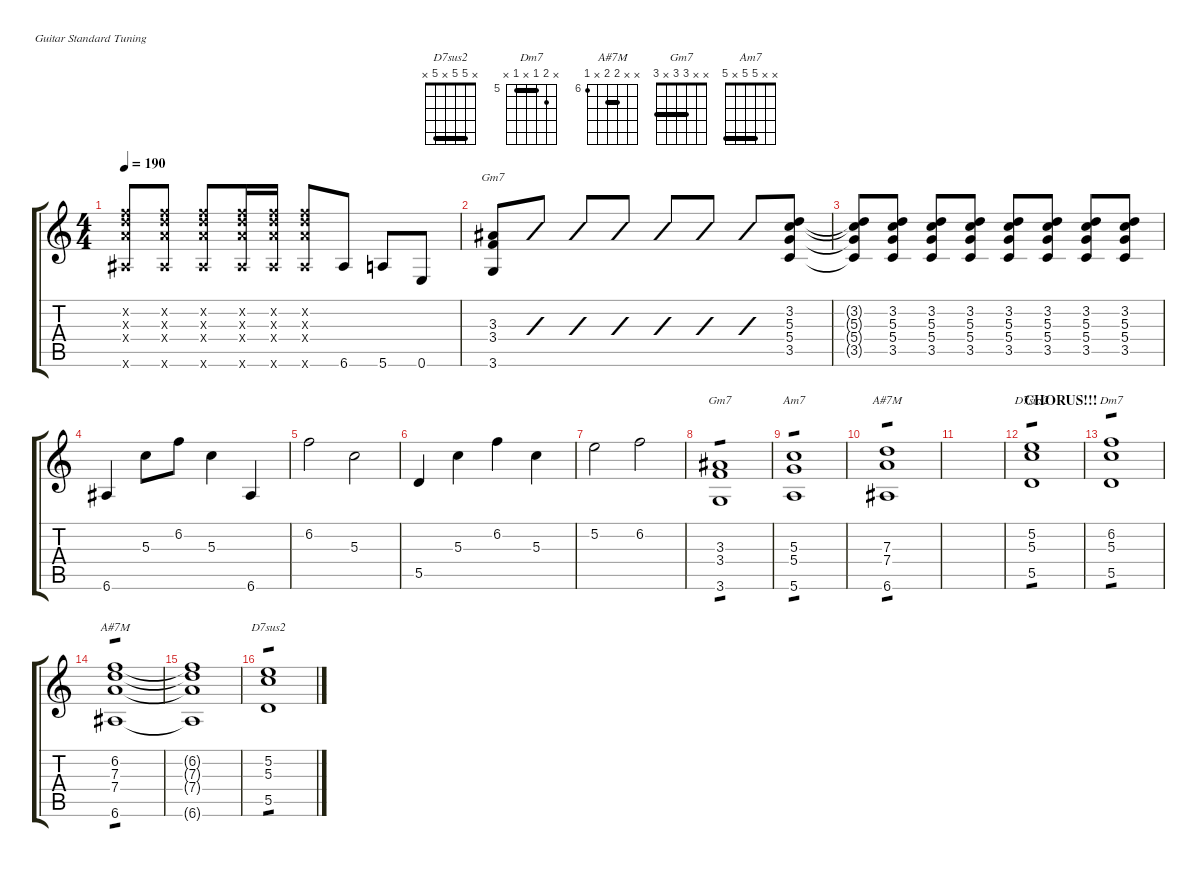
\defaultSystemsLayout 4
\hideDynamics
\bracketExtendMode groupsimilarinstruments
\singleTrackTrackNamePolicy hidden
\track ("Rhythm" "S-Gt") {defaultSystemsLayout 4 instrument acousticguitarsteel}
\staff {score tabs}
\tuning (E4 B3 G3 D3 A2 E2)
\chord ("D7sus2" x 5 5 x 5 x) {showfingering false barre (5 5)}
\chord ("Dm7" x 6 5 x 5 x) {firstfret 5 showfingering false barre 5}
\chord ("A#7M" x 6 7 7 x 6) {firstfret 6 showfingering false barre 6}
\chord ("Gm7" x x 3 3 x 3) {showfingering false barre (3 3)}
\chord ("Am7" x x 5 5 x 5) {showfingering false barre (5 5)}
\chord ("A#7M" x x 7 7 x 6) {firstfret 6 showfingering false barre 7}
\ts (4 4)
\tempo 190
\clef g2
\ks c
(6.6{x acc #} 7.4{x} 7.3{x} 6.2{x}).8{dy mf beam Up} (6.6{x acc #} 7.4{x} 7.3{x} 6.2{x}).8{beam Up} (6.6{x acc #} 7.4{x} 7.3{x} 6.2{x}).8{beam Up} (6.6{x acc #} 7.4{x} 7.3{x} 6.2{x}).16{beam Up} (6.6{x acc #} 7.4{x} 7.3{x} 6.2{x}).16{beam Up} (6.6{x acc #} 7.4{x} 7.3{x} 6.2{x}).8{beam Up} 6.6{acc #}.8{beam Up} 5.6.8{beam Up} 0.6.8{beam Up} |
(3.6 3.4 3.3{acc #}).8{ch "Gm7" beam Up} (3.6 3.4 3.3{acc #}).8{slashed beam Up} (3.6 3.4 3.3{acc #}).8{slashed beam Up} (3.6 3.4 3.3{acc #}).8{slashed beam Up} (3.6 3.4 3.3{acc #}).8{slashed beam Up} (3.6 3.4 3.3{acc #}).8{slashed beam Up} (3.6 3.4 3.3{acc #}).8{slashed beam Up} (3.5 5.4 5.3 3.2).8{beam Up} |
(3.2{t} 5.3{t} 5.4{t} 3.5{t}).8{beam Up} (3.5 5.4 5.3 3.2).8{beam Up} (3.5 5.4 5.3 3.2).8{beam Up} (3.5 5.4 5.3 3.2).8{beam Up} (3.5 5.4 5.3 3.2).8{beam Up} (3.5 5.4 5.3 3.2).8{beam Up} (3.5 5.4 5.3 3.2).8{beam Up} (3.5 5.4 5.3 3.2).8{beam Up} |
6.6{acc #}.4{beam Up} 5.3.8{beam Down} 6.2.8{beam Down} 5.3.4{beam Down} 6.6{acc #}.4{beam Up} |
6.2.2{beam Down} 5.3.2{beam Down} |
5.5.4{beam Up} 5.3.4{beam Down} 6.2.4{beam Down} 5.3.4{beam Down} |
5.2.2{beam Down} 6.2.2{beam Down} |
(3.6 3.4 3.3{acc #}).1{ch "Gm7" tp 1 beam Up} |
(5.6 5.4 5.3).1{ch "Am7" tp 1 beam Up} |
(6.6{acc #} 7.4 7.3).1{ch "A#7M" tp 1 beam Up} |
|
\section ("" "CHORUS!!!")
(5.5 5.3 5.2).1{ch "D7sus2" tp 1 beam Up} |
(5.5 5.3 6.2).1{ch "Dm7" tp 1 beam Up} |
(7.3 6.2 6.6{acc #} 7.4).1{ch "A#7M" tp 1 beam Up} |
(6.6{t acc #} 7.4{t} 7.3{t} 6.2{t}).1{beam Up} |
(5.5 5.3 5.2).1{ch "D7sus2" tp 1 beam Up}
